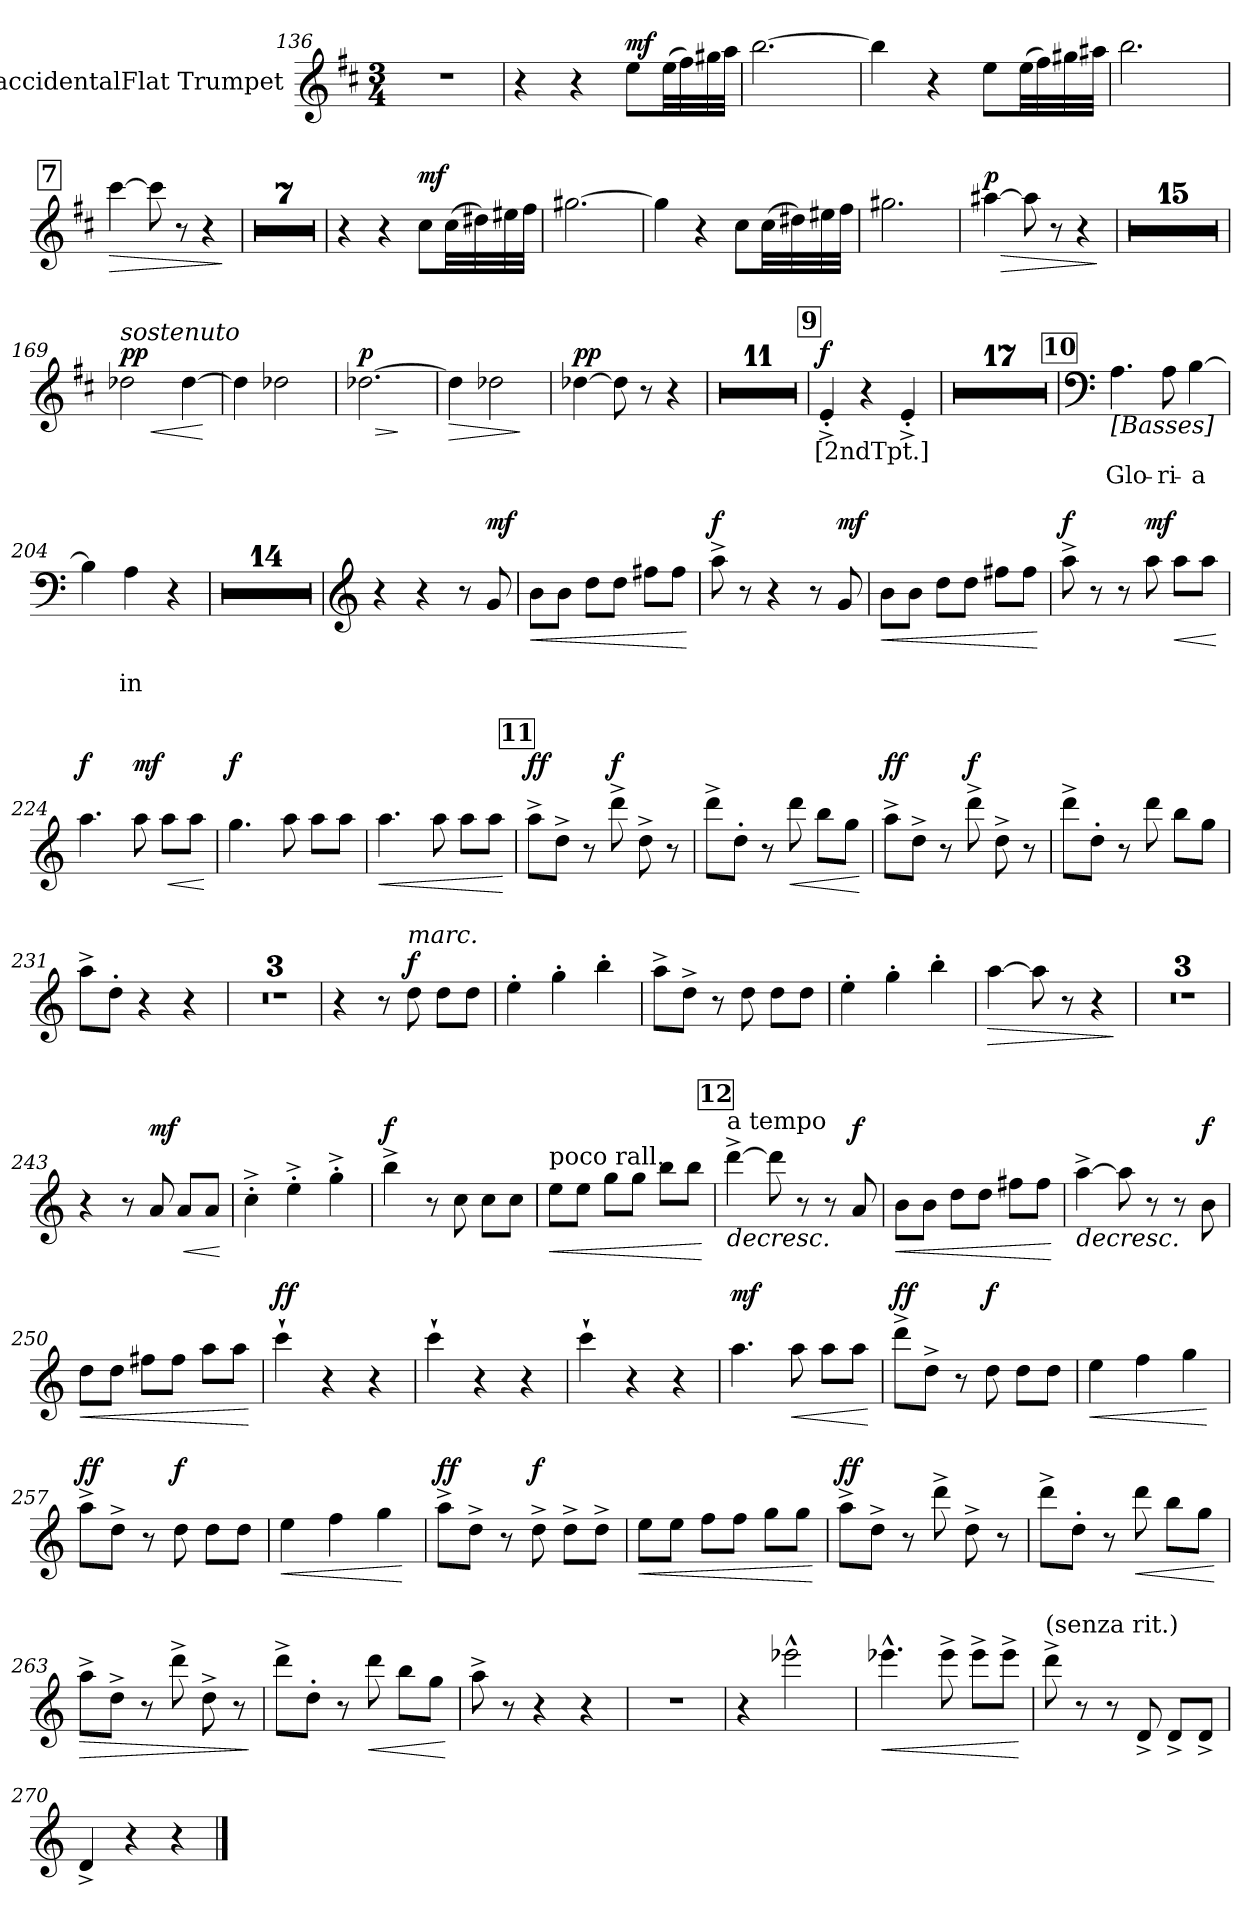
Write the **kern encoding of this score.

**kern	**text	**text	**dynam
*part1	*part1	*part1	*part1
*staff1	*staff1	*staff1	*staff1
*I"BaccidentalFlat Trumpet	*	*	*
*I'BaccidentalFlat Tpt.	*	*	*
*clefG2	*	*	*
*ITrd1c2	*	*	*
*k[]	*	*	*
*M3/4	*	*	*
=136	=136	=136	=136
2.r	.	.	.
=137	=137	=137	=137
4r	.	.	.
4r	.	.	.
!	!	!	!LO:DY:b
8dd\L	.	.	mf
(32dd\LL	.	.	.
32ee\)	.	.	.
32ff#X\	.	.	.
32gg\JJJ	.	.	.
=138	=138	=138	=138
[2.aa\	.	.	.
=139	=139	=139	=139
4aa\]	.	.	.
4r	.	.	.
8dd\L	.	.	.
(32dd\LL	.	.	.
32ee\)	.	.	.
32ff#X\	.	.	.
32gg#X\JJJ	.	.	.
=140	=140	=140	=140
2.aa\	.	.	.
!!LO:REH:place=s1:a:B:fs=12:t=7
=141	=141	=141	=141
!	!	!	!LO:HP:b
[4bb\	.	.	>
8bb\]	.	.	.
8r	.	.	.
4r	.	.	.
.	.	.	]
=142	=142	=142	=142
2.r	.	.	.
=143	=143	=143	=143
2.r	.	.	.
=144	=144	=144	=144
2.r	.	.	.
=145	=145	=145	=145
2.r	.	.	.
=146	=146	=146	=146
2.r	.	.	.
=147	=147	=147	=147
2.r	.	.	.
=148	=148	=148	=148
2.r	.	.	.
=149	=149	=149	=149
4r	.	.	.
4r	.	.	.
!	!	!	!LO:DY:b
8b\L	.	.	mf
(32b\LL	.	.	.
32cc#X\)	.	.	.
32dd#X\	.	.	.
32ee\JJJ	.	.	.
!!LO:PB:g=z
=150	=150	=150	=150
[2.ff#X\	.	.	.
=151	=151	=151	=151
4ff#\]	.	.	.
4r	.	.	.
8b\L	.	.	.
(32b\LL	.	.	.
32cc#X\)	.	.	.
32dd#X\	.	.	.
32ee\JJJ	.	.	.
=152	=152	=152	=152
2.ff#X\	.	.	.
=153	=153	=153	=153
!	!	!	!LO:HP:b
!	!	!	!LO:DY:n=1:b
[4gg#X\	.	.	> p
8gg#\]	.	.	.
8r	.	.	.
4r	.	.	.
.	.	.	]
=154	=154	=154	=154
2.r	.	.	.
=155	=155	=155	=155
2.r	.	.	.
=156	=156	=156	=156
2.r	.	.	.
=157	=157	=157	=157
2.r	.	.	.
=158	=158	=158	=158
2.r	.	.	.
=159	=159	=159	=159
2.r	.	.	.
=160	=160	=160	=160
2.r	.	.	.
=161	=161	=161	=161
2.r	.	.	.
=162	=162	=162	=162
2.r	.	.	.
=163	=163	=163	=163
2.r	.	.	.
=164	=164	=164	=164
2.r	.	.	.
=165	=165	=165	=165
2.r	.	.	.
=166	=166	=166	=166
2.r	.	.	.
=167	=167	=167	=167
2.r	.	.	.
=168	=168	=168	=168
2.r	.	.	.
=169	=169	=169	=169
!LO:TX:a:i:t=sostenuto	!	!	!
!	!	!	!LO:HP:b
!	!	!	!LO:DY:n=1:b
2cc-X\	.	.	< pp
[4cc-\	.	.	.
.	.	.	[
=170	=170	=170	=170
4cc-\]	.	.	.
2cc-X\	.	.	.
=171	=171	=171	=171
!	!	!	!LO:HP:b
!	!	!	!LO:DY:n=1:b
[2.cc-X\	.	.	> p
.	.	.	]
=172	=172	=172	=172
!	!	!	!LO:HP:b
4cc-\]	.	.	>
2cc-X\	.	.	.
.	.	.	]
!!LO:LB:g=z
=173	=173	=173	=173
!	!	!	!LO:DY:b
[4cc-X\	.	.	pp
8cc-\]	.	.	.
8r	.	.	.
4r	.	.	.
=174	=174	=174	=174
2.r	.	.	.
=175	=175	=175	=175
2.r	.	.	.
=176	=176	=176	=176
2.r	.	.	.
=177	=177	=177	=177
2.r	.	.	.
=178	=178	=178	=178
2.r	.	.	.
=179	=179	=179	=179
2.r	.	.	.
=180	=180	=180	=180
2.r	.	.	.
=181	=181	=181	=181
2.r	.	.	.
=182	=182	=182	=182
2.r	.	.	.
=183	=183	=183	=183
2.r	.	.	.
=184	=184	=184	=184
2.r	.	.	.
!!LO:REH:place=s1:a:B:fs=12:t=9
=185	=185	=185	=185
!	!	!	!LO:DY:b
4d'^/	[2ndTpt.]	.	f
4r	.	.	.
4d'^/	.	.	.
=186	=186	=186	=186
2.r	.	.	.
=187	=187	=187	=187
2.r	.	.	.
=188	=188	=188	=188
2.r	.	.	.
=189	=189	=189	=189
2.r	.	.	.
=190	=190	=190	=190
2.r	.	.	.
=191	=191	=191	=191
2.r	.	.	.
=192	=192	=192	=192
2.r	.	.	.
=193	=193	=193	=193
2.r	.	.	.
=194	=194	=194	=194
2.r	.	.	.
=195	=195	=195	=195
2.r	.	.	.
=196	=196	=196	=196
2.r	.	.	.
=197	=197	=197	=197
2.r	.	.	.
=198	=198	=198	=198
2.r	.	.	.
=199	=199	=199	=199
2.r	.	.	.
=200	=200	=200	=200
2.r	.	.	.
=201	=201	=201	=201
2.r	.	.	.
=202	=202	=202	=202
2.r	.	.	.
!!LO:REH:place=s1:a:B:fs=12:t=10
=203	=203	=203	=203
*clefF4	*	*	*
*k[b-e-]	*	*	*
!LO:TX:b:t=[Basses]	!	!	!
4.G\	.	Glo-	.
8G\	.	-ri-	.
[4A\	.	-a	.
=204	=204	=204	=204
4A\]	.	.	.
4G\	.	in	.
4r	.	.	.
=205	=205	=205	=205
2.r	.	.	.
=206	=206	=206	=206
2.r	.	.	.
=207	=207	=207	=207
2.r	.	.	.
=208	=208	=208	=208
2.r	.	.	.
=209	=209	=209	=209
2.r	.	.	.
=210	=210	=210	=210
2.r	.	.	.
=211	=211	=211	=211
2.r	.	.	.
=212	=212	=212	=212
2.r	.	.	.
=213	=213	=213	=213
2.r	.	.	.
=214	=214	=214	=214
2.r	.	.	.
=215	=215	=215	=215
2.r	.	.	.
=216	=216	=216	=216
2.r	.	.	.
=217	=217	=217	=217
2.r	.	.	.
=218	=218	=218	=218
2.r	.	.	.
=219	=219	=219	=219
*clefG2	*	*	*
4r	.	.	.
4r	.	.	.
8r	.	.	.
!	!	!	!LO:DY:b
8f/	.	.	mf
!!LO:LB:g=z
=220	=220	=220	=220
!	!	!	!LO:HP:b
8a\L	.	.	<
8a\J	.	.	.
8cc\L	.	.	.
8cc\J	.	.	.
8een\L	.	.	.
8ee\J	.	.	.
.	.	.	[
=221	=221	=221	=221
!	!	!	!LO:DY:b
8gg^\	.	.	f
8r	.	.	.
4r	.	.	.
8r	.	.	.
!	!	!	!LO:DY:b
8f/	.	.	mf
=222	=222	=222	=222
!	!	!	!LO:HP:b
8a\L	.	.	<
8a\J	.	.	.
8cc\L	.	.	.
8cc\J	.	.	.
8een\L	.	.	.
8ee\J	.	.	.
.	.	.	[
=223	=223	=223	=223
!	!	!	!LO:DY:b
8gg^\	.	.	f
8r	.	.	.
8r	.	.	.
!	!	!	!LO:DY:b
8gg\	.	.	mf
!	!	!	!LO:HP:b
8gg\L	.	.	<
8gg\J	.	.	.
.	.	.	[
=224	=224	=224	=224
!	!	!	!LO:DY:b
4.gg\	.	.	f
!	!	!	!LO:HP:b
!	!	!	!LO:DY:n=1:b
8gg\	.	.	< mf
8gg\L	.	.	.
8gg\J	.	.	.
.	.	.	[
=225	=225	=225	=225
!	!	!	!LO:DY:b
4.ff\	.	.	f
8gg\	.	.	.
8gg\L	.	.	.
8gg\J	.	.	.
!!LO:LB:g=z
=226	=226	=226	=226
!	!	!	!LO:HP:b
4.gg\	.	.	<
8gg\	.	.	.
8gg\L	.	.	.
8gg\J	.	.	.
.	.	.	[
!!LO:REH:place=s1:a:B:fs=12:t=11
=227	=227	=227	=227
!	!	!	!LO:DY:b
8gg^\L	.	.	ff
8cc^\J	.	.	.
8r	.	.	.
!	!	!	!LO:DY:b
8ccc^\	.	.	f
8cc^\	.	.	.
8r	.	.	.
=228	=228	=228	=228
8ccc^\L	.	.	.
8cc'\J	.	.	.
8r	.	.	.
!	!	!	!LO:HP:b
8ccc\	.	.	<
8aa\L	.	.	.
8ff\J	.	.	.
.	.	.	[
=229	=229	=229	=229
!	!	!	!LO:DY:b
8gg^\L	.	.	ff
8cc^\J	.	.	.
8r	.	.	.
!	!	!	!LO:DY:b
8ccc^\	.	.	f
8cc^\	.	.	.
8r	.	.	.
=230	=230	=230	=230
8ccc^\L	.	.	.
8cc'\J	.	.	.
8r	.	.	.
8ccc\	.	.	.
8aa\L	.	.	.
8ff\J	.	.	.
=231	=231	=231	=231
8gg^\L	.	.	.
8cc'\J	.	.	.
4r	.	.	.
4r	.	.	.
=232	=232	=232	=232
2.r	.	.	.
=233	=233	=233	=233
2.r	.	.	.
=234	=234	=234	=234
2.r	.	.	.
=235	=235	=235	=235
4r	.	.	.
8r	.	.	.
!LO:TX:a:i:t=marc.	!	!	!
!	!	!	!LO:DY:b
8cc\	.	.	f
8cc\L	.	.	.
8cc\J	.	.	.
=236	=236	=236	=236
4dd'\	.	.	.
4ff'\	.	.	.
4aa'\	.	.	.
=237	=237	=237	=237
8gg^\L	.	.	.
8cc^\J	.	.	.
8r	.	.	.
8cc\	.	.	.
8cc\L	.	.	.
8cc\J	.	.	.
=238	=238	=238	=238
4dd'\	.	.	.
4ff'\	.	.	.
4aa'\	.	.	.
=239	=239	=239	=239
!	!	!	!LO:HP:b
[4gg\	.	.	>
8gg\]	.	.	.
8r	.	.	.
4r	.	.	.
.	.	.	]
=240	=240	=240	=240
2.r	.	.	.
=241	=241	=241	=241
2.r	.	.	.
=242	=242	=242	=242
2.r	.	.	.
=243	=243	=243	=243
4r	.	.	.
8r	.	.	.
!	!	!	!LO:HP:b
!	!	!	!LO:DY:n=1:b
8g/	.	.	< mf
8g/L	.	.	.
8g/J	.	.	.
.	.	.	[
=244	=244	=244	=244
4b-'^\	.	.	.
4dd'^\	.	.	.
4ff'^\	.	.	.
!!LO:LB:g=z
=245	=245	=245	=245
!	!	!	!LO:DY:b
4aa^\	.	.	f
8r	.	.	.
8b-\	.	.	.
8b-\L	.	.	.
8b-\J	.	.	.
=246	=246	=246	=246
!LO:TX:a:t=poco rall.	!	!	!
!	!	!	!LO:HP:b
8dd\L	.	.	<
8dd\J	.	.	.
8ff\L	.	.	.
8ff\J	.	.	.
8aa\L	.	.	.
8aa\J	.	.	.
.	.	.	[
!!LO:REH:place=s1:a:B:fs=12:t=12
=247	=247	=247	=247
!LO:TX:a:t=a tempo	!	!	!
!	!	!	!LO:HP:b
[4ccc^\	.	.	>
8ccc\]	.	.	.
8r	.	.	.
8r	.	.	.
!	!	!	!LO:DY:b
8g/	.	.	f
.	.	.	]
=248	=248	=248	=248
!	!	!	!LO:HP:b
8a\L	.	.	<
8a\J	.	.	.
8cc\L	.	.	.
8cc\J	.	.	.
8een\L	.	.	.
8ee\J	.	.	.
.	.	.	[
=249	=249	=249	=249
!	!	!	!LO:HP:b
[4gg^\	.	.	>
8gg\]	.	.	.
8r	.	.	.
8r	.	.	.
!	!	!	!LO:DY:b
8a\	.	.	f
.	.	.	]
=250	=250	=250	=250
!	!	!	!LO:HP:b
8cc\L	.	.	<
8cc\J	.	.	.
8een\L	.	.	.
8ee\J	.	.	.
8gg\L	.	.	.
8gg\J	.	.	.
.	.	.	[
!!LO:LB:g=z
=251	=251	=251	=251
!	!	!	!LO:DY:b
4bb-`\	.	.	ff
4r	.	.	.
4r	.	.	.
=252	=252	=252	=252
4bb-`\	.	.	.
4r	.	.	.
4r	.	.	.
=253	=253	=253	=253
4bb-`\	.	.	.
4r	.	.	.
4r	.	.	.
=254	=254	=254	=254
!	!	!	!LO:DY:b
4.gg\	.	.	mf
!	!	!	!LO:HP:b
8gg\	.	.	<
8gg\L	.	.	.
8gg\J	.	.	.
.	.	.	[
=255	=255	=255	=255
!	!	!	!LO:DY:b
8ccc^\L	.	.	ff
8cc^\J	.	.	.
8r	.	.	.
!	!	!	!LO:DY:b
8cc\	.	.	f
8cc\L	.	.	.
8cc\J	.	.	.
=256	=256	=256	=256
!	!	!	!LO:HP:b
4dd\	.	.	<
4ee-\	.	.	.
4ff\	.	.	.
.	.	.	[
=257	=257	=257	=257
!	!	!	!LO:DY:b
8gg^\L	.	.	ff
8cc^\J	.	.	.
8r	.	.	.
!	!	!	!LO:DY:b
8cc\	.	.	f
8cc\L	.	.	.
8cc\J	.	.	.
=258	=258	=258	=258
!	!	!	!LO:HP:b
4dd\	.	.	<
4ee-\	.	.	.
4ff\	.	.	.
.	.	.	[
!!LO:LB:g=z
=259	=259	=259	=259
!	!	!	!LO:DY:b
8gg^\L	.	.	ff
8cc^\J	.	.	.
8r	.	.	.
!	!	!	!LO:DY:b
8cc^\	.	.	f
8cc^\L	.	.	.
8cc^\J	.	.	.
=260	=260	=260	=260
!	!	!	!LO:HP:b
8dd\L	.	.	<
8dd\J	.	.	.
8ee-\L	.	.	.
8ee-\J	.	.	.
8ff\L	.	.	.
8ff\J	.	.	.
.	.	.	[
=261	=261	=261	=261
!	!	!	!LO:DY:b
8gg^\L	.	.	ff
8cc^\J	.	.	.
8r	.	.	.
8ccc^\	.	.	.
8cc^\	.	.	.
8r	.	.	.
=262	=262	=262	=262
8ccc^\L	.	.	.
8cc'\J	.	.	.
8r	.	.	.
!	!	!	!LO:HP:b
8ccc\	.	.	<
8aa\L	.	.	.
8ff\J	.	.	.
.	.	.	[
=263	=263	=263	=263
!	!	!	!LO:HP:b
8gg^\L	.	.	>
8cc^\J	.	.	.
8r	.	.	.
8ccc^\	.	.	.
8cc^\	.	.	.
8r	.	.	.
.	.	.	]
=264	=264	=264	=264
8ccc^\L	.	.	.
8cc'\J	.	.	.
8r	.	.	.
!	!	!	!LO:HP:b
8ccc\	.	.	<
8aa\L	.	.	.
8ff\J	.	.	.
.	.	.	[
!!LO:LB:g=z
=265	=265	=265	=265
8gg^\	.	.	.
8r	.	.	.
4r	.	.	.
4r	.	.	.
=266	=266	=266	=266
2.r	.	.	.
=267	=267	=267	=267
4r	.	.	.
2ddd-X^^\	.	.	.
=268	=268	=268	=268
!	!	!	!LO:HP:b
4.ddd-X^^\	.	.	<
8ddd-^\	.	.	.
8ddd-^\L	.	.	.
8ddd-^\J	.	.	.
.	.	.	[
=269	=269	=269	=269
!LO:TX:a:t=(senza rit.)	!	!	!
8ccc^\	.	.	.
8r	.	.	.
8r	.	.	.
8c^/	.	.	.
8c^/L	.	.	.
8c^/J	.	.	.
=270	=270	=270	=270
4c^/	.	.	.
4r	.	.	.
4r	.	.	.
==	==	==	==
*-	*-	*-	*-
